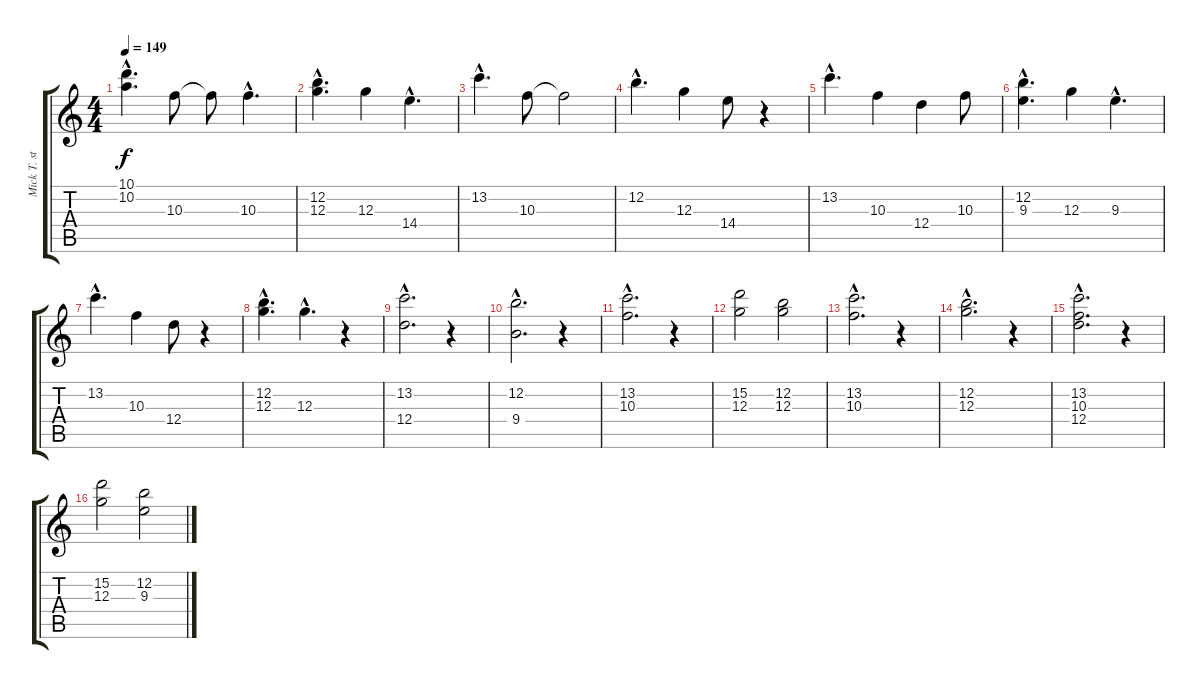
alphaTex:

\track ("Mick T. standard" "Mick T. st") {instrument electricguitarjazz}
\staff {score tabs}
\tuning (E4 B3 G3 D3 A2 E2) {hide}
\ts (4 4)
\tempo 149
\clef g2
\ks c
(10.1{hac} 10.2{hac}).4{d dy f} 10.3.8 10.3{t}.8 10.3{hac}.4{d} |
(12.2{hac} 12.3{hac}).4{d} 12.3.4 14.4{hac}.4{d} |
13.2{hac}.4{d} 10.3.8 10.3{t}.2 |
12.2{hac}.4{d} 12.3.4 14.4.8 r.4 |
13.2{hac}.4{d} 10.3.4 12.4.4 10.3.8 |
(12.2{hac} 9.3{hac}).4{d} 12.3.4 9.3{hac}.4{d} |
13.2{hac}.4{d} 10.3.4 12.4.8 r.4 |
(12.2{hac} 12.3{hac}).4{d} 12.3{hac}.4{d} r.4 |
(13.2{hac} 12.4{hac}).2{d} r.4 |
(12.2{hac} 9.4{hac}).2{d} r.4 |
(13.2{hac} 10.3{hac}).2{d} r.4 |
(15.2 12.3).2 (12.2 12.3).2 |
(13.2{hac} 10.3{hac}).2{d} r.4 |
(12.2{hac} 12.3{hac}).2{d} r.4 |
(13.2{hac} 10.3{hac} 12.4{hac}).2{d} r.4 |
(15.2 12.3).2 (12.2 9.3).2
